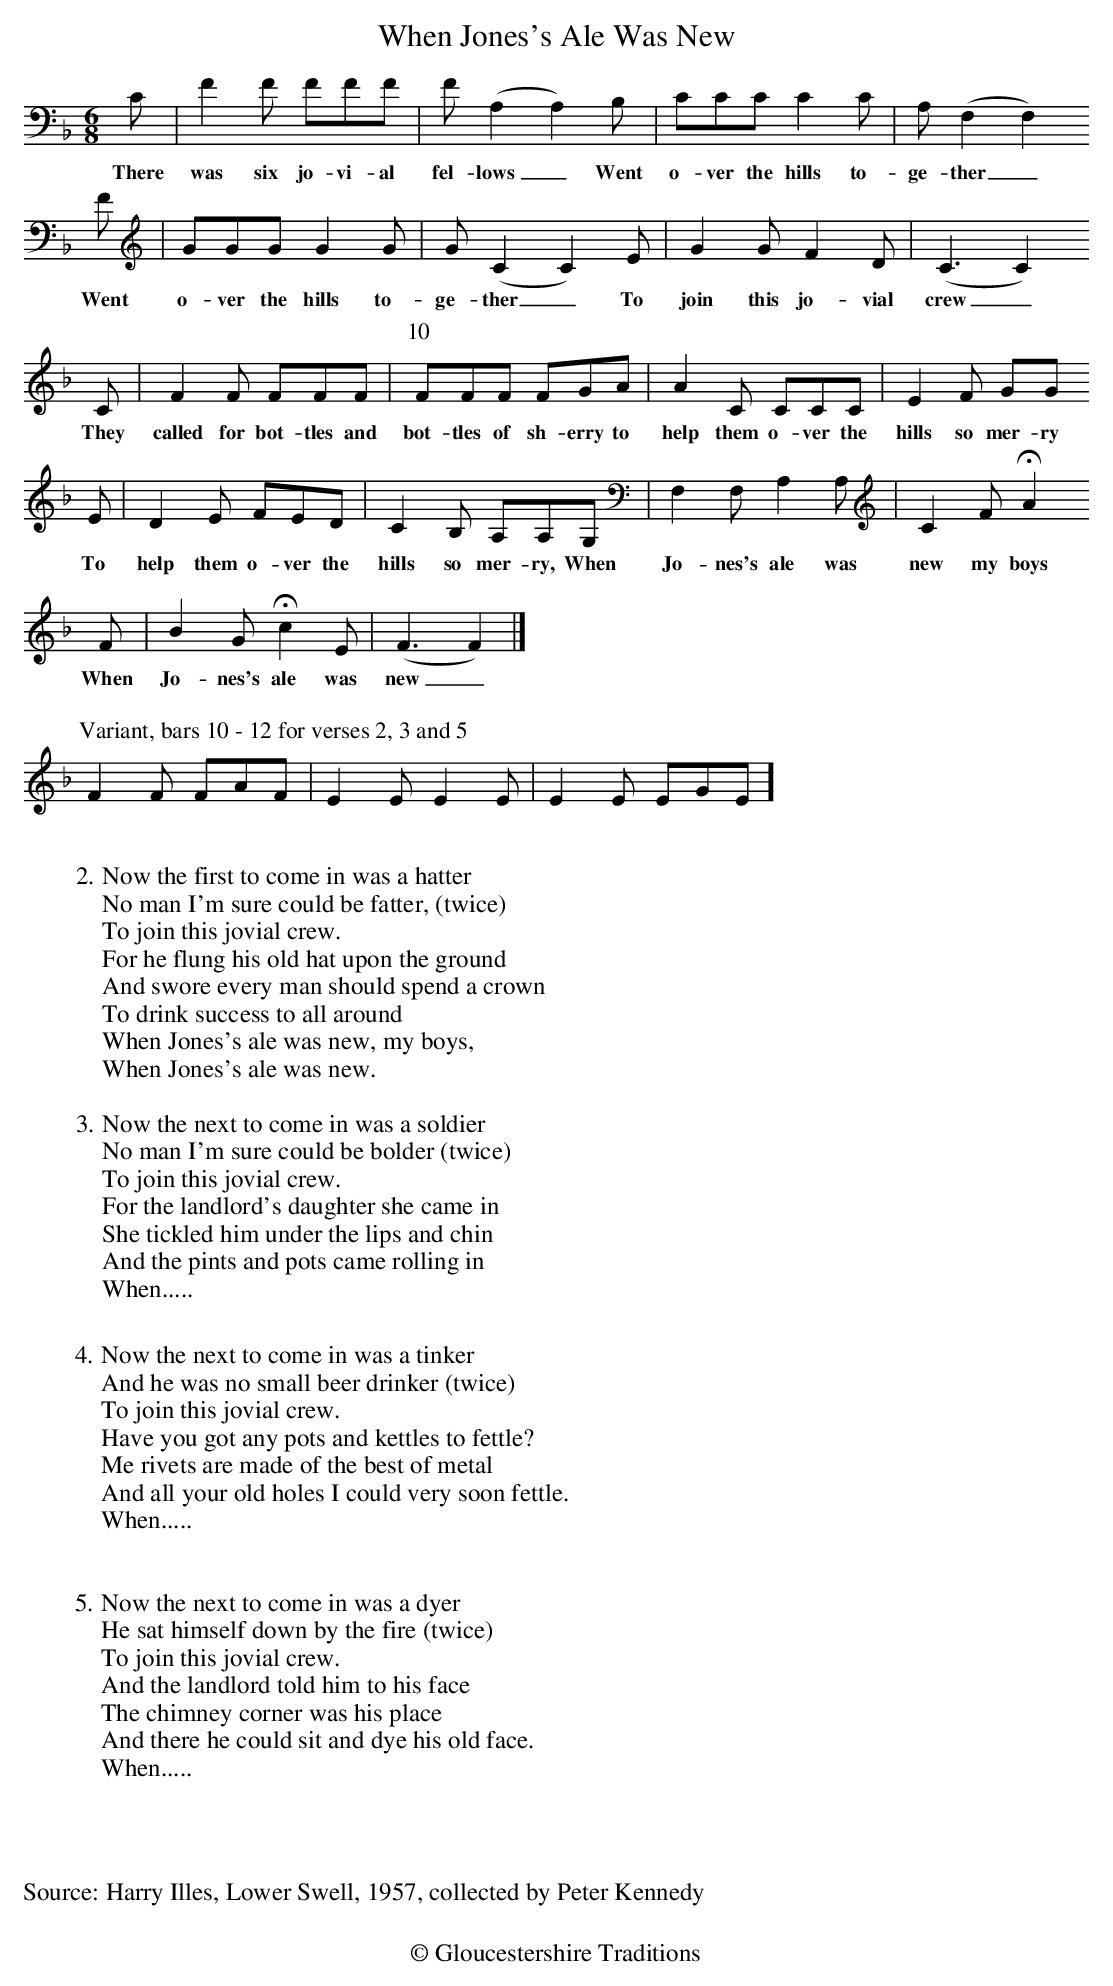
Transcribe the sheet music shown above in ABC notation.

X:1
T: When Jones's Ale Was New
M: 6/8
L: 1/8
K: F clef treble
C |F2F FFF | F(A,2 A,2)B, | CCC C2C | A,(F,2F,2)
w:There was six jo-vi-al fel-lows_ Went o-ver the hills to-ge-ther_
F | GGG G2G | G(C2C2)E | G2G F2D | (C3C2)
w:Went o-ver the hills to-ge-ther_To join this jo-vial crew_
C | F2F FFF | [P:10]FFF FGA | A2C CCC | E2F GG
w:They called for bot-tles and bot-tles of sh-erry to help them o-ver the hills so mer-ry
E | D2E FED |C2B, A,A,G, | F,2F, A,2A, | C2F!fermata!A2
w:To help them o-ver the hills so mer-ry, When Jo-nes's ale was new my boys
F | B2G !fermata!c2E | (F3F2) |]
w:When Jo-nes's ale was new_
%%text
%%text
[P:Variant, bars 10 - 12 for verses 2, 3 and 5]F2F FAF | E2E E2E | E2E EGE]
%%text
%%text
W:2. Now the first to come in was a hatter
W:No man I'm sure could be fatter, (twice)
W:To join this jovial crew.
W:For he flung his old hat upon the ground
W:And swore every man should spend a crown
W:To drink success to all around
W:When Jones's ale was new, my boys,
W:When Jones's ale was new.
W:
W:3. Now the next to come in was a soldier
W:No man I'm sure could be bolder (twice)
W:To join this jovial crew.
W:For the landlord's daughter she came in
W:She tickled him under the lips and chin
W:And the pints and pots came rolling in
W:When.....
W:
W:4. Now the next to come in was a tinker
W:And he was no small beer drinker (twice)
W:To join this jovial crew.
W:Have you got any pots and kettles to fettle?
W:Me rivets are made of the best of metal
W:And all your old holes I could very soon fettle.
W:When.....
W:
W:
W:5. Now the next to come in was a dyer
W:He sat himself down by the fire (twice)
W:To join this jovial crew.
W:And the landlord told him to his face
W:The chimney corner was his place
W:And there he could sit and dye his old face.
W:When.....
W:
W:
W:
